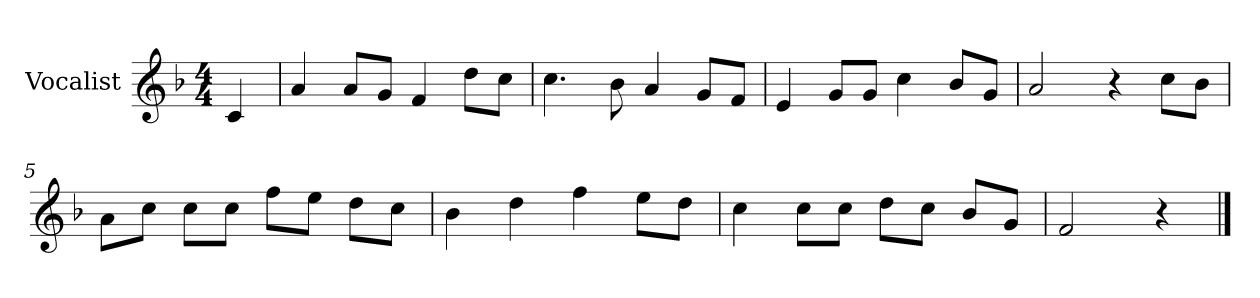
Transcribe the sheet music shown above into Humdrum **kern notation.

**kern
*part1
*staff1
*I"Vocalist
*k[b-]
*F:
*M4/4
=
4c
=1
4a
8aL
8gJ
4f
8ddL
8ccJ
=2
4.cc
8b-
4a
8gL
8fJ
=3
4e
8gL
8gJ
4cc
8b-L
8gJ
=4
2a
4r
8ccL
8b-J
=5
8aL
8ccJ
8ccL
8ccJ
8ffL
8eeJ
8ddL
8ccJ
=6
4b-
4dd
4ff
8eeL
8ddJ
=7
4cc
8ccL
8ccJ
8ddL
8ccJ
8b-L
8gJ
=8
2f
4r
==
*-
